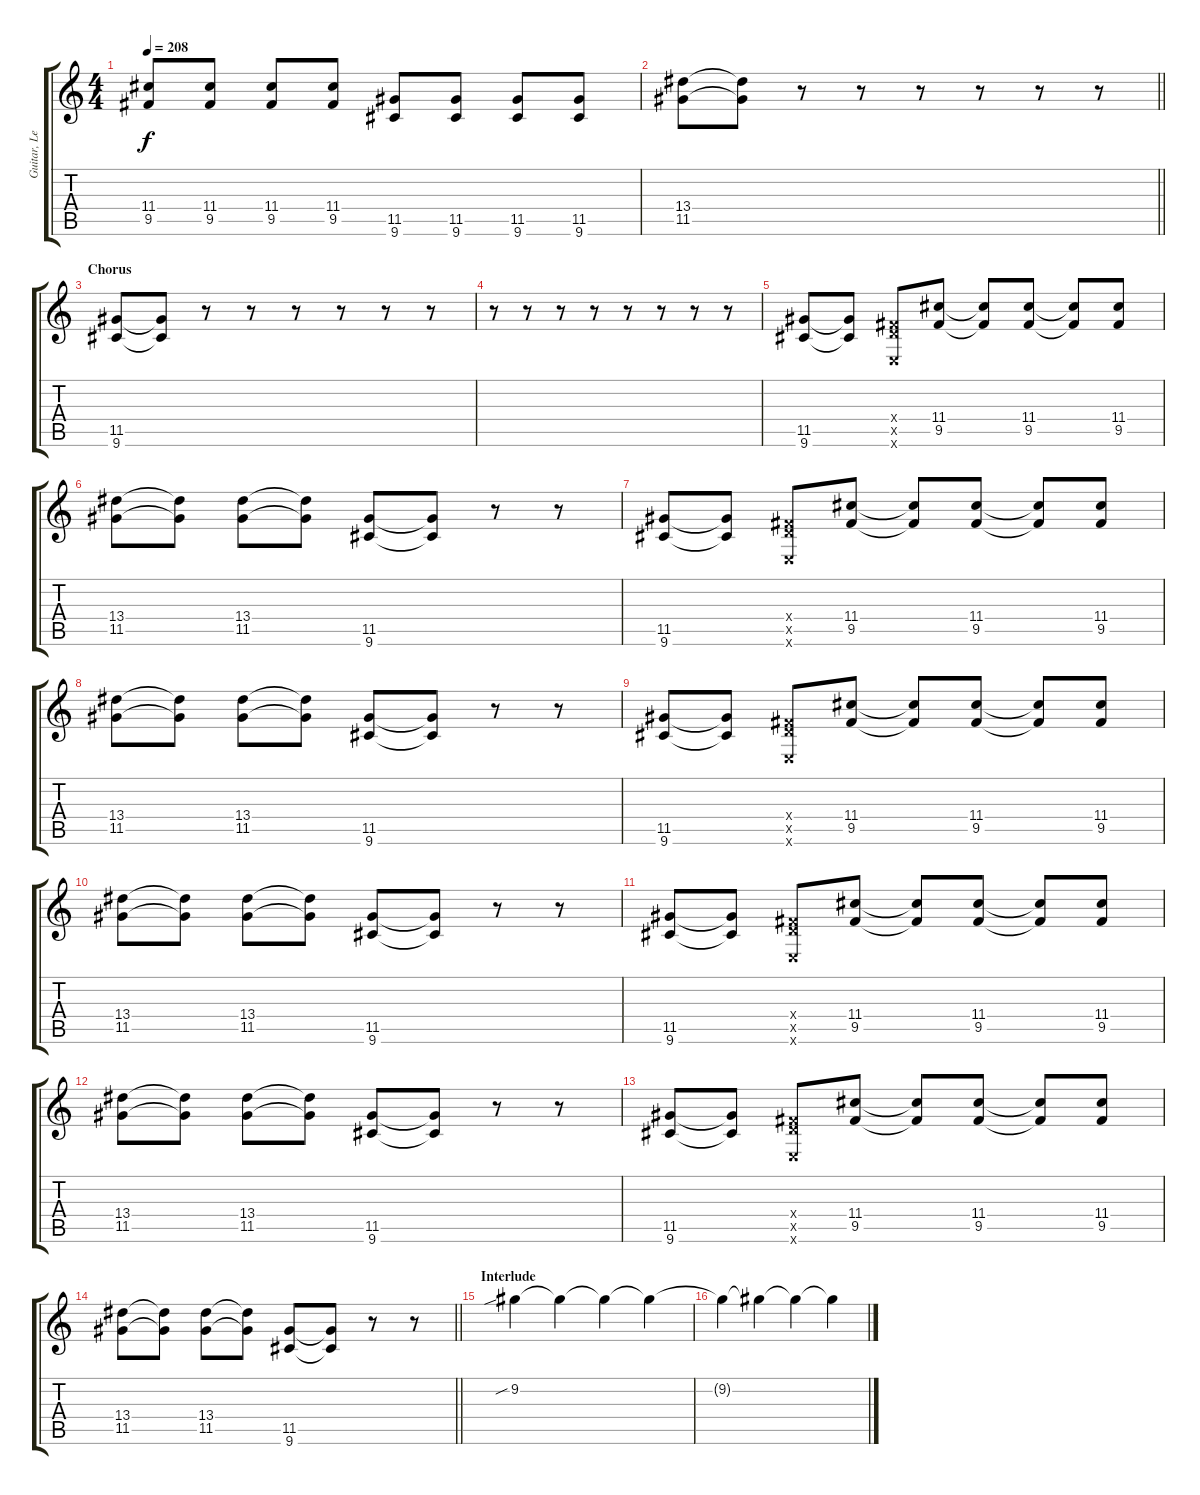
\track ("Guitar, Lead" "Guitar, Le") {instrument distortionguitar}
\staff {score tabs}
\tuning (E4 B3 G3 D3 A2 E2) {hide}
\ts (4 4)
\tempo 208
\clef g2
\ks c
(11.4 9.5).8{dy f} (11.4 9.5).8 (11.4 9.5).8 (11.4 9.5).8 (11.5 9.6).8 (11.5 9.6).8 (11.5 9.6).8 (11.5 9.6).8 |
\barLineRight lightlight
(13.4 11.5).8 (13.4{t} 11.5{t}).8 r.8 r.8 r.8 r.8 r.8 r.8 |
\section ("" "Chorus")
(11.5 9.6).8 (11.5{t} 9.6{t}).8 r.8 r.8 r.8 r.8 r.8 r.8 |
r.8 r.8 r.8 r.8 r.8 r.8 r.8 r.8 |
(11.5 9.6).8 (11.5{t} 9.6{t}).8 (0.4{x} 9.5{x} 0.6{x}).8 (11.4 9.5).8 (11.4{t} 9.5{t}).8 (11.4 9.5).8 (11.4{t} 9.5{t}).8 (11.4 9.5).8 |
(13.4 11.5).8 (13.4{t} 11.5{t}).8 (13.4 11.5).8 (13.4{t} 11.5{t}).8 (11.5 9.6).8 (11.5{t} 9.6{t}).8 r.8 r.8 |
(11.5 9.6).8 (11.5{t} 9.6{t}).8 (0.4{x} 9.5{x} 0.6{x}).8 (11.4 9.5).8 (11.4{t} 9.5{t}).8 (11.4 9.5).8 (11.4{t} 9.5{t}).8 (11.4 9.5).8 |
(13.4 11.5).8 (13.4{t} 11.5{t}).8 (13.4 11.5).8 (13.4{t} 11.5{t}).8 (11.5 9.6).8 (11.5{t} 9.6{t}).8 r.8 r.8 |
(11.5 9.6).8 (11.5{t} 9.6{t}).8 (0.4{x} 9.5{x} 0.6{x}).8 (11.4 9.5).8 (11.4{t} 9.5{t}).8 (11.4 9.5).8 (11.4{t} 9.5{t}).8 (11.4 9.5).8 |
(13.4 11.5).8 (13.4{t} 11.5{t}).8 (13.4 11.5).8 (13.4{t} 11.5{t}).8 (11.5 9.6).8 (11.5{t} 9.6{t}).8 r.8 r.8 |
(11.5 9.6).8 (11.5{t} 9.6{t}).8 (0.4{x} 9.5{x} 0.6{x}).8 (11.4 9.5).8 (11.4{t} 9.5{t}).8 (11.4 9.5).8 (11.4{t} 9.5{t}).8 (11.4 9.5).8 |
(13.4 11.5).8 (13.4{t} 11.5{t}).8 (13.4 11.5).8 (13.4{t} 11.5{t}).8 (11.5 9.6).8 (11.5{t} 9.6{t}).8 r.8 r.8 |
(11.5 9.6).8 (11.5{t} 9.6{t}).8 (0.4{x} 9.5{x} 0.6{x}).8 (11.4 9.5).8 (11.4{t} 9.5{t}).8 (11.4 9.5).8 (11.4{t} 9.5{t}).8 (11.4 9.5).8 |
\barLineRight lightlight
(13.4 11.5).8 (13.4{t} 11.5{t}).8 (13.4 11.5).8 (13.4{t} 11.5{t}).8 (11.5 9.6).8 (11.5{t} 9.6{t}).8 r.8 r.8 |
\section ("" "Interlude")
9.2{sib}.4 9.2{t}.4 9.2{t}.4 9.2{t}.4 |
9.2{t}.4 9.2{t}.4 9.2{t}.4 9.2{t}.4
